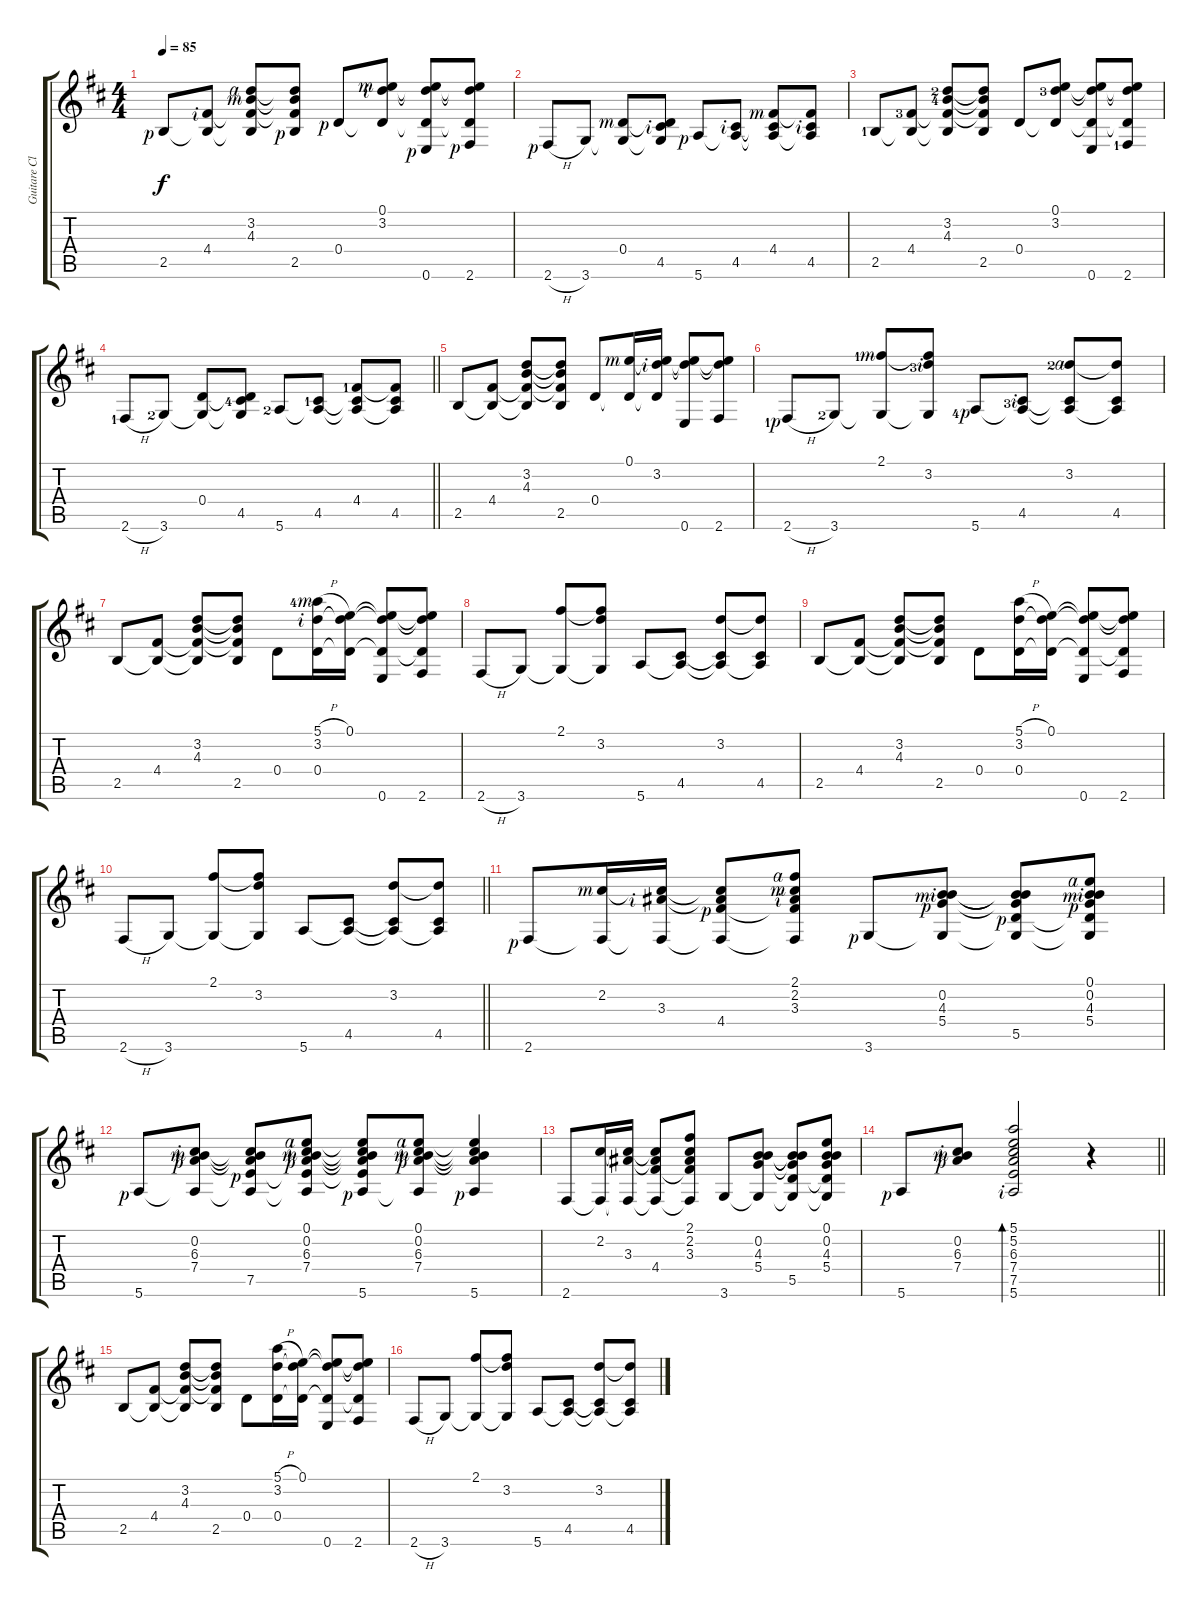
\track ("Guitare Classique" "Guitare Cl") {instrument acousticguitarnylon}
\staff {score tabs}
\tuning (E4 B3 G3 D3 A2 E2) {hide}
\ts (4 4)
\tempo 85
\clef g2
\ks bminor
2.5{rf 1}.8{dy f volume 11 instrument acousticguitarnylon} (4.4{rf 2} 2.5{t}).8 (3.2{rf 4} 4.3{rf 3} 4.4{t} 2.5{t}).8 (3.2{t} 4.3{t} 4.4{t} 2.5{rf 1}).8 0.4{rf 1}.8 (0.1{rf 3} 3.2{rf 2} 0.4{t}).8 (0.1{t} 3.2{t} 0.4{t} 0.6{rf 1}).8 (0.1{t} 3.2{t} 0.4{t} 2.6{rf 1}).8 |
2.6{h rf 1}.8 3.6.8 (0.4{rf 3} 3.6{t}).8 (0.4{t} 4.5{rf 2} 3.6{t}).8 5.6{rf 1}.8 (4.5{rf 2} 5.6{t}).8 (4.4{rf 3} 4.5{t} 5.6{t}).8 (4.4{t} 4.5{rf 2} 5.6{t}).8 |
2.5{lf 2}.8 (4.4{lf 4} 2.5{t}).8 (3.2{lf 3} 4.3{lf 5} 4.4{t} 2.5{t}).8 (3.2{t} 4.3{t} 4.4{t} 2.5).8 0.4.8 (0.1 3.2{lf 4} 0.4{t}).8 (0.1{t} 3.2{t} 0.4{t} 0.6).8 (0.1{t} 3.2{t} 0.4{t} 2.6{lf 2}).8 |
\barLineRight lightlight
2.6{h lf 2}.8 3.6{lf 3}.8 (0.4 3.6{t}).8 (0.4{t} 4.5{lf 5} 3.6{t}).8 5.6{lf 3}.8 (4.5{lf 2} 5.6{t}).8 (4.4{lf 2} 4.5{t} 5.6{t}).8 (4.4{t} 4.5 5.6{t}).8 |
2.5.8 (4.4 2.5{t}).8 (3.2 4.3 4.4{t} 2.5{t}).8 (3.2{t} 4.3{t} 4.4{t} 2.5).8 0.4.8 (0.1{rf 3} 0.4{t}).16 (0.1{t} 3.2{rf 2} 0.4{t}).16 (0.1{t} 3.2{t} 0.6).8 (0.1{t} 3.2{t} 2.6).8 |
2.6{h lf 2 rf 1}.8 3.6{lf 3}.8 (2.1{lf 2 rf 3} 3.6{t}).8 (2.1{t} 3.2{lf 4 rf 2} 3.6{t}).8 5.6{lf 5 rf 1}.8 (4.5{lf 4 rf 2} 5.6{t}).8 (3.2{lf 3 rf 4} 4.5{t} 5.6{t}).8 (3.2{t} 4.5 5.6{t}).8 |
2.5.8 (4.4 2.5{t}).8 (3.2 4.3 4.4{t} 2.5{t}).8 (3.2{t} 4.3{t} 4.4{t} 2.5).8 0.4.8 (5.1{h lf 5 rf 3} 3.2{rf 2} 0.4).16 (0.1 3.2{t} 0.4{t}).16 (0.1{t} 3.2{t} 0.4{t} 0.6).8 (0.1{t} 3.2{t} 0.4{t} 2.6).8 |
2.6{h}.8 3.6.8 (2.1 3.6{t}).8 (2.1{t} 3.2 3.6{t}).8 5.6.8 (4.5 5.6{t}).8 (3.2 4.5{t} 5.6{t}).8 (3.2{t} 4.5 5.6{t}).8 |
2.5.8 (4.4 2.5{t}).8 (3.2 4.3 4.4{t} 2.5{t}).8 (3.2{t} 4.3{t} 4.4{t} 2.5).8 0.4.8 (5.1{h} 3.2 0.4).16 (0.1 3.2{t} 0.4{t}).16 (0.1{t} 3.2{t} 0.4{t} 0.6).8 (0.1{t} 3.2{t} 0.4{t} 2.6).8 |
\barLineRight lightlight
2.6{h}.8 3.6.8 (2.1 3.6{t}).8 (2.1{t} 3.2 3.6{t}).8 5.6.8 (4.5 5.6{t}).8 (3.2 4.5{t} 5.6{t}).8 (3.2{t} 4.5 5.6{t}).8 |
2.6{rf 1}.8 (2.2{rf 3} 2.6{t}).16 (2.2{t} 3.3{rf 2} 2.6{t}).16 (2.2{t} 3.3{t} 4.4{rf 1} 2.6{t}).8 (2.1{rf 4} 2.2{rf 3} 3.3{rf 2} 4.4{t} 2.6{t}).8 3.6{rf 1}.8 (0.2{rf 3} 4.3{rf 2} 5.4{rf 1} 3.6{t}).8 (0.2{t} 4.3{t} 5.4{t} 5.5{rf 1} 3.6{t}).8 (0.1{rf 4} 0.2{rf 3} 4.3{rf 2} 5.4{rf 1} 5.5{t} 3.6{t}).8 |
5.6{rf 1}.8 (0.2{rf 3} 6.3{rf 2} 7.4{rf 1} 5.6{t}).8 (0.2{t} 6.3{t} 7.4{t} 7.5{rf 1} 5.6{t}).8 (0.1{rf 4} 0.2{rf 3} 6.3{rf 2} 7.4{rf 1} 7.5{t} 5.6{t}).8 (0.1{t} 0.2{t} 6.3{t} 7.4{t} 7.5{t} 5.6{rf 1}).8 (0.1{rf 4} 0.2{rf 3} 6.3{rf 2} 7.4{rf 1} 5.6{t}).8 (0.1{t} 0.2{t} 6.3{t} 7.4{t} 5.6{rf 1}).4 |
2.6.8 (2.2 2.6{t}).16 (2.2{t} 3.3 2.6{t}).16 (2.2{t} 3.3{t} 4.4 2.6{t}).8 (2.1 2.2 3.3 4.4{t} 2.6{t}).8 3.6.8 (0.2 4.3 5.4 3.6{t}).8 (0.2{t} 4.3{t} 5.4{t} 5.5 3.6{t}).8 (0.1 0.2 4.3 5.4 5.5{t} 3.6{t}).8 |
\barLineRight lightlight
5.6{rf 1}.8 (0.2{rf 3} 6.3{rf 2} 7.4{rf 1}).8 (5.1 5.2 6.3 7.4 7.5 5.6{rf 2}).2{bd 120} r.4 |
2.5.8 (4.4 2.5{t}).8 (3.2 4.3 4.4{t} 2.5{t}).8 (3.2{t} 4.3{t} 4.4{t} 2.5).8 0.4.8 (5.1{h} 3.2 0.4).16 (0.1 3.2{t} 0.4{t}).16 (0.1{t} 3.2{t} 0.4{t} 0.6).8 (0.1{t} 3.2{t} 0.4{t} 2.6).8 |
2.6{h}.8 3.6.8 (2.1 3.6{t}).8 (2.1{t} 3.2 3.6{t}).8 5.6.8 (4.5 5.6{t}).8 (3.2 4.5{t} 5.6{t}).8 (3.2{t} 4.5 5.6{t}).8
